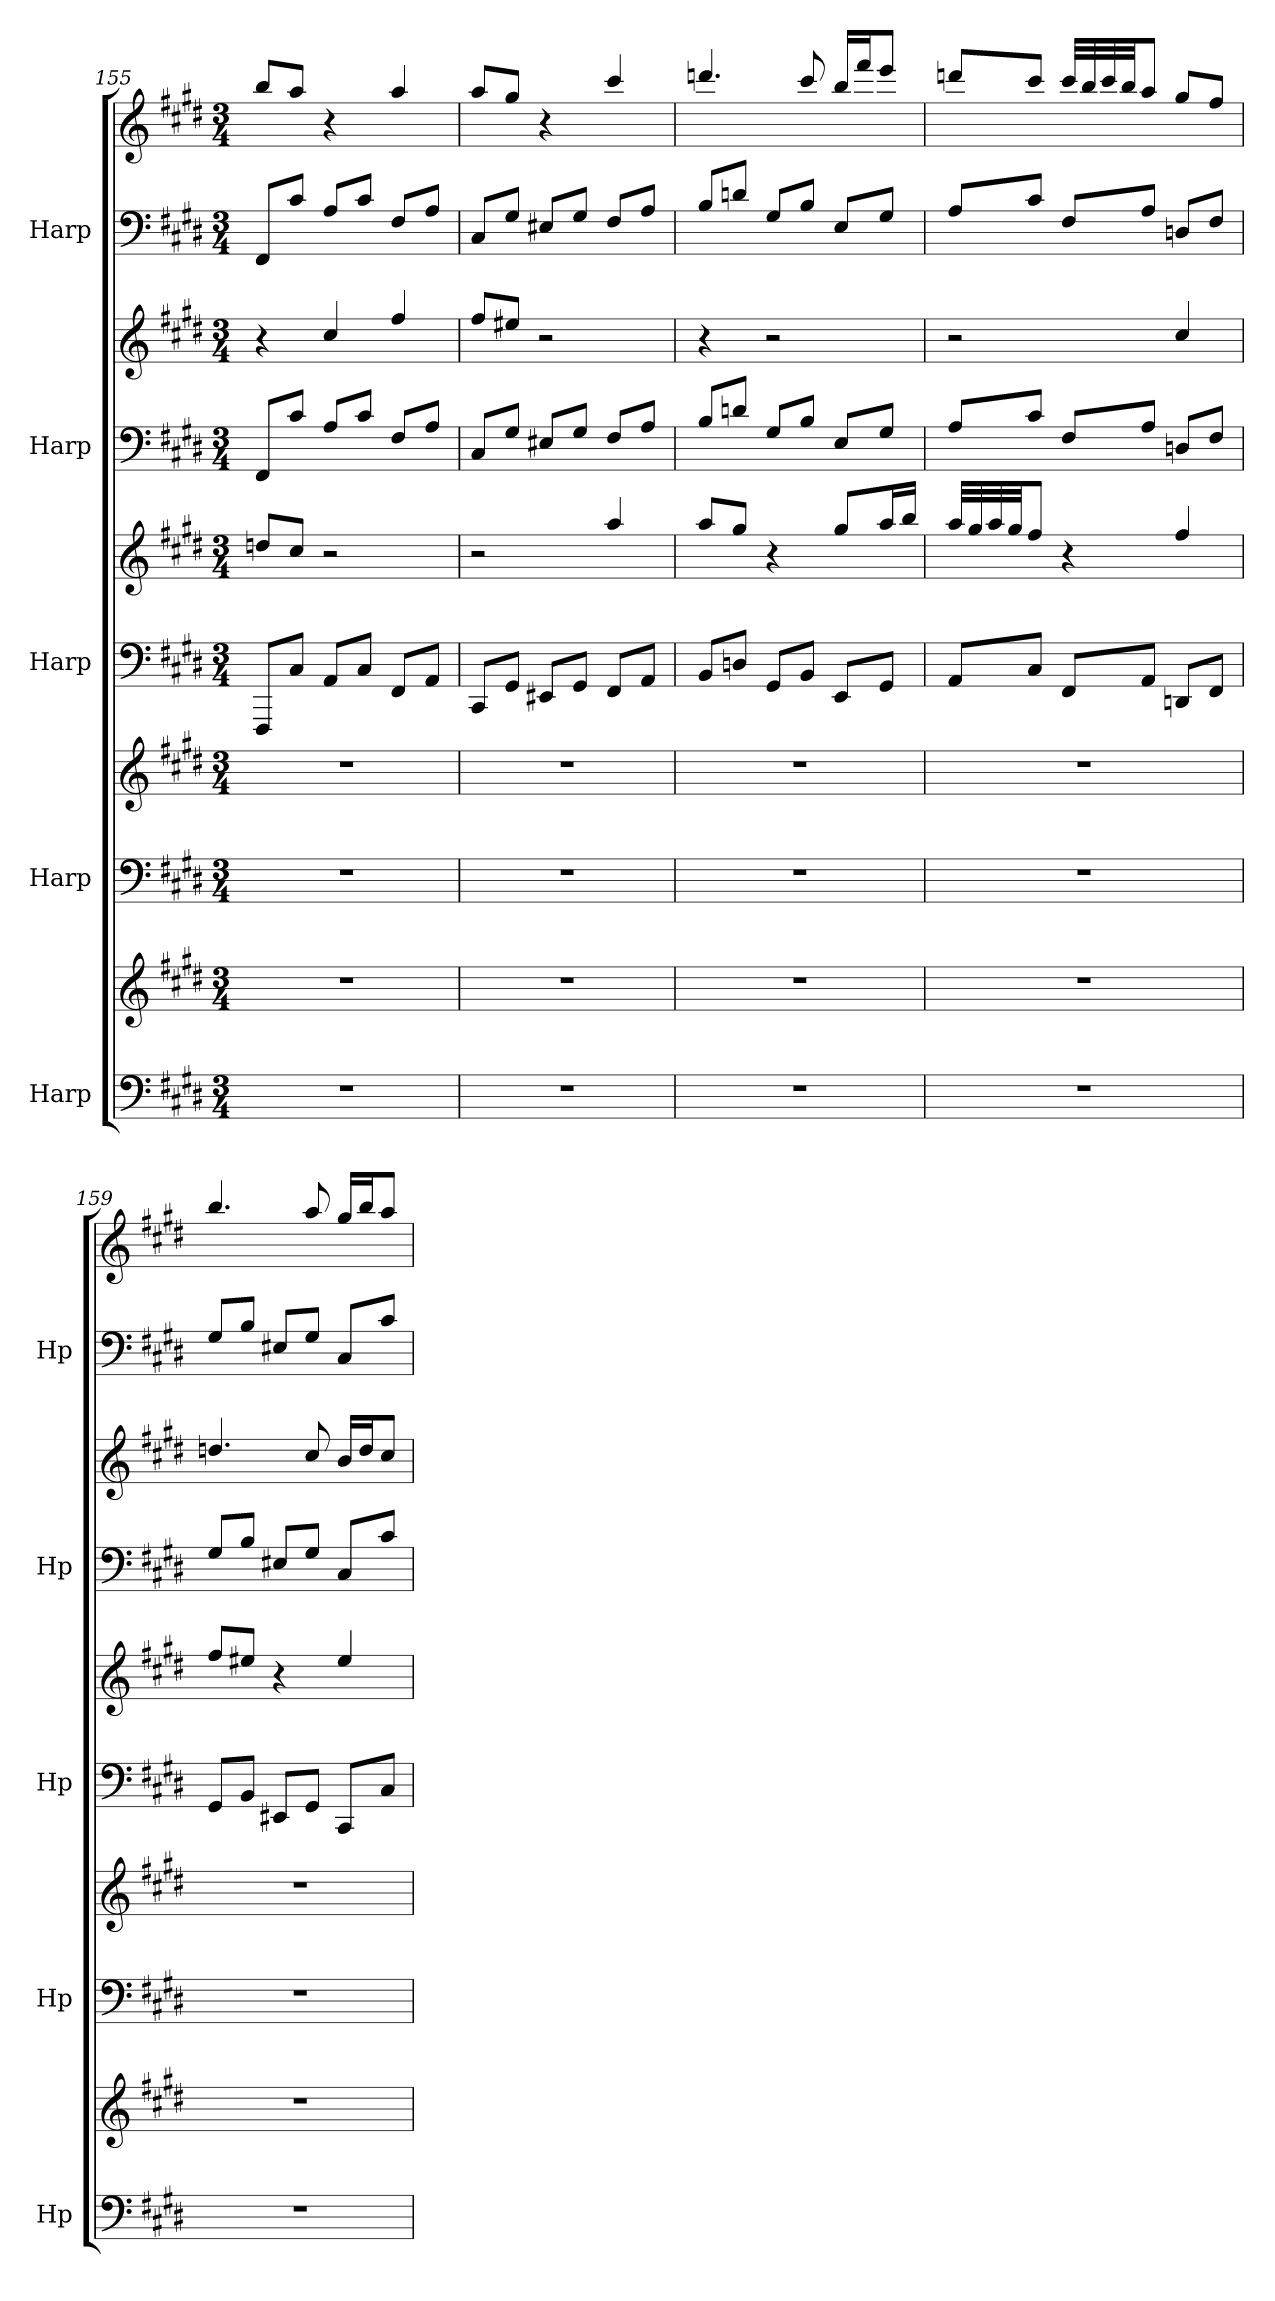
**kern	**kern	**kern	**kern	**kern	**kern	**kern	**kern	**kern	**kern
*part5	*part5	*part4	*part4	*part3	*part3	*part2	*part2	*part1	*part1
*staff10	*staff9	*staff8	*staff7	*staff6	*staff5	*staff4	*staff3	*staff2	*staff1
*I"Harp	*	*I"Harp	*	*I"Harp	*	*I"Harp	*	*I"Harp	*
*I'Hp	*	*I'Hp	*	*I'Hp	*	*I'Hp	*	*I'Hp	*
*clefF4	*clefG2	*clefF4	*clefG2	*clefF4	*clefG2	*clefF4	*clefG2	*clefF4	*clefG2
*k[f#c#g#d#]	*k[f#c#g#d#]	*k[f#c#g#d#]	*k[f#c#g#d#]	*k[f#c#g#d#]	*k[f#c#g#d#]	*k[f#c#g#d#]	*k[f#c#g#d#]	*k[f#c#g#d#]	*k[f#c#g#d#]
*M3/4	*M3/4	*M3/4	*M3/4	*M3/4	*M3/4	*M3/4	*M3/4	*M3/4	*M3/4
=155	=155	=155	=155	=155	=155	=155	=155	=155	=155
2.r	2.r	2.r	2.r	8FFF#/L	8ddn/L	8FF#/L	4r	8FF#/L	8bb/L
.	.	.	.	8C#/J	8cc#/J	8c#/J	.	8c#/J	8aa/J
.	.	.	.	8AA/L	2r	8A/L	4cc#/	8A/L	4r
.	.	.	.	8C#/J	.	8c#/J	.	8c#/J	.
.	.	.	.	8FF#/L	.	8F#/L	4ff#/	8F#/L	4aa/
.	.	.	.	8AA/J	.	8A/J	.	8A/J	.
=156	=156	=156	=156	=156	=156	=156	=156	=156	=156
2.r	2.r	2.r	2.r	8CC#/L	2r	8C#/L	8ff#/L	8C#/L	8aa/L
.	.	.	.	8GG#/J	.	8G#/J	8ee#X/J	8G#/J	8gg#/J
.	.	.	.	8EE#X/L	.	8E#X/L	2r	8E#X/L	4r
.	.	.	.	8GG#/J	.	8G#/J	.	8G#/J	.
.	.	.	.	8FF#/L	4aa/	8F#/L	.	8F#/L	4ccc#/
.	.	.	.	8AA/J	.	8A/J	.	8A/J	.
=157	=157	=157	=157	=157	=157	=157	=157	=157	=157
2.r	2.r	2.r	2.r	8BB/L	8aa/L	8B/L	4r	8B/L	4.dddn/
.	.	.	.	8Dn/J	8gg#/J	8dn/J	.	8dn/J	.
.	.	.	.	8GG#/L	4r	8G#/L	2r	8G#/L	.
.	.	.	.	8BB/J	.	8B/J	.	8B/J	8ccc#/
.	.	.	.	8EE/L	8gg#/L	8E/L	.	8E/L	16bb/LL
.	.	.	.	.	.	.	.	.	16fff#/J
.	.	.	.	8GG#/J	16aa/L	8G#/J	.	8G#/J	8eee/J
.	.	.	.	.	16bb/JJ	.	.	.	.
!!LO:PB:g=z
=158	=158	=158	=158	=158	=158	=158	=158	=158	=158
2.r	2.r	2.r	2.r	8AA/L	32aa/LLL	8A/L	2r	8A/L	8dddn/L
.	.	.	.	.	32gg#/	.	.	.	.
.	.	.	.	.	32aa/	.	.	.	.
.	.	.	.	.	32gg#/JJ	.	.	.	.
.	.	.	.	8C#/J	8ff#/J	8c#/J	.	8c#/J	8ccc#/J
.	.	.	.	8FF#/L	4r	8F#/L	.	8F#/L	32ccc#/LLL
.	.	.	.	.	.	.	.	.	32bb/
.	.	.	.	.	.	.	.	.	32ccc#/
.	.	.	.	.	.	.	.	.	32bb/JJ
.	.	.	.	8AA/J	.	8A/J	.	8A/J	8aa/J
.	.	.	.	8DDn/L	4ff#/	8Dn/L	4cc#/	8Dn/L	8gg#/L
.	.	.	.	8FF#/J	.	8F#/J	.	8F#/J	8ff#/J
=159	=159	=159	=159	=159	=159	=159	=159	=159	=159
2.r	2.r	2.r	2.r	8GG#/L	8ff#/L	8G#/L	4.ddn/	8G#/L	4.bb/
.	.	.	.	8BB/J	8ee#X/J	8B/J	.	8B/J	.
.	.	.	.	8EE#X/L	4r	8E#X/L	.	8E#X/L	.
.	.	.	.	8GG#/J	.	8G#/J	8cc#/	8G#/J	8aa/
.	.	.	.	8CC#/L	4ee#/	8C#/L	16b/LL	8C#/L	16gg#/LL
.	.	.	.	.	.	.	16dd/J	.	16bb/J
.	.	.	.	8C#/J	.	8c#/J	8cc#/J	8c#/J	8aa/J
=	=	=	=	=	=	=	=	=	=
*-	*-	*-	*-	*-	*-	*-	*-	*-	*-
